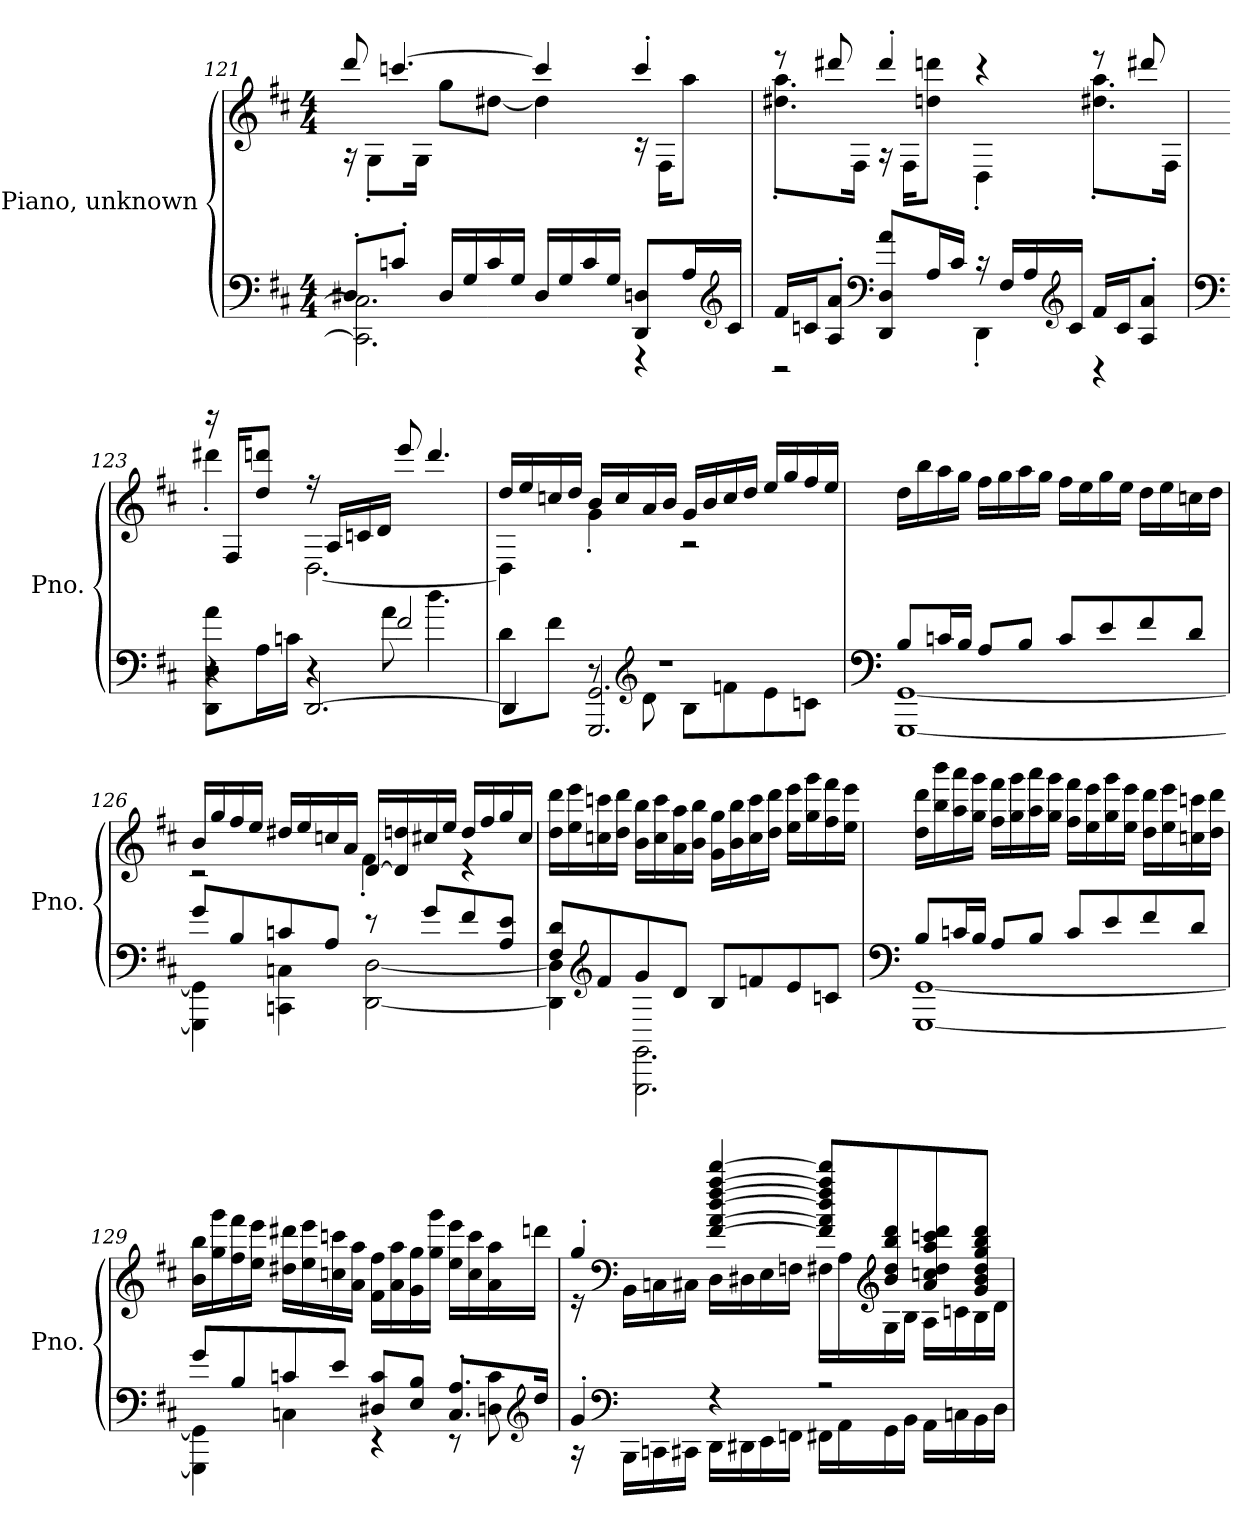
**kern	**kern
*part1	*part1
*staff2	*staff1
*I"Piano, unknown	*
*I'Pno.	*
*clefF4	*clefG2
*k[f#c#]	*k[f#c#]
*M4/4	*M4/4
=121	=121
*^	*^
8D#X'/L	2.CC\] 2.C\]	8ddd/	16r
.	.	.	8G'\L
8cn'/J	.	[4.cccn/	.
.	.	.	16G\Jk
16D#/LL	.	.	8gg\L
16G/	.	.	.
16c/	.	.	[8dd#X\J
16G/JJ	.	.	.
16D#/LL	.	4ccc/]	4dd#\]
16G/	.	.	.
16c/	.	.	.
16G/JJ	.	.	.
8DD/ 8Dn/L	4r	4ccc'/	16r
.	.	.	16F#\KL
16A/L	.	.	8aa\J
*clefG2	*	*	*
16c/JJ	.	.	.
!!LO:LB:g=z	!!
=122	=122	=122	=122
16f#/LL	2r	8r	8.dd#X\' 8.aa\'L
16cn/J	.	.	.
8A/' 8a/'J	.	8ddd#X/	.
.	.	.	16F#\Jk
*clefF4	*	*	*
8DD/ 8D/ 8a/L	.	4ddd#'/	16r
.	.	.	16F#\KL
16A/L	.	.	8ddn\ 8dddn\J
16c/JJ	.	.	.
16r	4DD'\	4r	4D'\
16F#/LL	.	.	.
16A/	.	.	.
*clefG2	*	*	*
16c/JJ	.	.	.
16f#/LL	4r	8r	8.dd#X\' 8.aa\'L
16c/J	.	.	.
8A/' 8a/'J	.	8ddd#X/	.
.	.	.	16F#\Jk
*v	*v	*	*
=123	=123	=123
*clefF4	*	*
*^	*	*
*	*^	*	*
2r	8DD\ 8D\ 8a\L	4r	16r	4ddd#X'\
.	.	.	16F#/KL	.
.	16A\L	.	8dd/ 8dddn/J	.
.	16cn\JJ	.	.	.
.	4r	[2.DD/	16r	[2.D\
.	.	.	16A/LL	.
.	.	.	16cn/	.
.	.	.	16d/JJ	.
2f#/	8a\	.	8eee/	.
.	4.dd\	.	4.ddd/	.
!!LO:LB:g=z	!!
=124	=124	=124	=124	=124
1r	8d\L	4DD/]	16dd/LL	4D\]
.	.	.	16ee/	.
.	8f#\J	.	16ccn/	.
.	.	.	16dd/JJ	.
.	8r	2.GGG/ 2.GG/	16b/LL	4g'\
.	.	.	16cc/	.
*clefG2	*	*	*	*
.	8d\	.	16a/	.
.	.	.	16b/JJ	.
.	8B\L	.	16g/LL	2r
.	.	.	16b/	.
.	8fn\	.	16cc/	.
.	.	.	16dd/JJ	.
.	8e\	.	16ee/LL	.
.	.	.	16gg/	.
.	8cn\J	.	16ff#/	.
.	.	.	16ee/JJ	.
*v	*v	*v	*	*
*	*v	*v
=125	=125
*clefF4	*
*^	*
8B/L	[1GGG [1GG	16dd\LL
.	.	16bb\
16cn/L	.	16aa\
16B/JJ	.	16gg\JJ
8A/L	.	16ff#\LL
.	.	16gg\
8B/J	.	16aa\
.	.	16gg\JJ
8c/L	.	16ff#\LL
.	.	16ee\
8e/	.	16gg\
.	.	16ee\JJ
8f#/	.	16dd\LL
.	.	16ee\
8d/J	.	16ccn\
.	.	16dd\JJ
!!LO:PB:g=z
=126	=126	=126
*	*	*^
8g/L	4GGG\] 4GG\]	16b/LL	2r
.	.	16gg/	.
8B/	.	16ff#/	.
.	.	16ee/JJ	.
8cn/	4CCn\ 4Cn\	16dd#X/LL	.
.	.	16ee/	.
8A/J	.	16ccn/	.
.	.	16a/JJ	.
8r	[2DD\ [2D\	[16d/LL	4f#'\
.	.	16d/] 16ddn/	.
8g/L	.	16cc#X/	.
.	.	16ee/JJ	.
8f#/	.	16dd/LL	4r
.	.	16ff#/	.
8A/ 8e/J	.	16gg/	.
.	.	16cc#/JJ	.
*	*	*v	*v
=127	=127	=127
8F#/ 8d/L	4DD\] 4D\]	16dd\ 16ddd\LL
.	.	16ee\ 16eee\
*clefG2	*	*
8f#/	.	16ccn\ 16cccn\
.	.	16dd\ 16ddd\JJ
8g/	2.GGG\ 2.GG\	16b\ 16bb\LL
.	.	16cc\ 16ccc\
8d/J	.	16a\ 16aa\
.	.	16b\ 16bb\JJ
8B/L	.	16g\ 16gg\LL
.	.	16b\ 16bb\
8fn/	.	16cc\ 16ccc\
.	.	16dd\ 16ddd\JJ
8e/	.	16ee\ 16eee\LL
.	.	16gg\ 16ggg\
8cn/J	.	16ff#\ 16fff#\
.	.	16ee\ 16eee\JJ
!!LO:LB:g=z
=128	=128	=128
*clefF4	*	*
8B/L	[1GGG [1GG	16dd\ 16ddd\LL
.	.	16bb\ 16bbb\
16cn/L	.	16aa\ 16aaa\
16B/JJ	.	16gg\ 16ggg\JJ
8A/L	.	16ff#\ 16fff#\LL
.	.	16gg\ 16ggg\
8B/J	.	16aa\ 16aaa\
.	.	16gg\ 16ggg\JJ
8c/L	.	16ff#\ 16fff#\LL
.	.	16ee\ 16eee\
8e/	.	16gg\ 16ggg\
.	.	16ee\ 16eee\JJ
8f#/	.	16dd\ 16ddd\LL
.	.	16ee\ 16eee\
8d/J	.	16ccn\ 16cccn\
.	.	16dd\ 16ddd\JJ
=129	=129	=129
8g/L	4GGG\] 4GG\]	16b\ 16bb\LL
.	.	16gg\ 16ggg\
8B/	.	16ff#\ 16fff#\
.	.	16ee\ 16eee\JJ
8cn/	4Cn\	16dd#X\ 16ddd#X\LL
.	.	16ee\ 16eee\
8e/J	.	16ccn\ 16cccn\
.	.	16a\ 16aa\JJ
8D#X/ 8c/L	4r	16f#\ 16ff#\LL
.	.	16a\ 16aa\
8E/ 8B/J	.	16g\ 16gg\
.	.	16gg\ 16ggg\JJ
8.C/' 8.A/'L	8r	16ee\ 16eee\LL
.	.	16cc\ 16ccc\
.	8Dn\ 8c\	16a\ 16aa\
*clefG2	*	*
16dd/Jk	.	16dddn\JJ
!!LO:LB:g=z
=130	=130	=130
*	*	*^
4g'/	16r	4gg'/	16r
*clefF4	*	*clefF4	*
.	16BBB\LL	.	16BB\LL
.	16CCn\	.	16Cn\
.	16CC#X\JJ	.	16C#X\JJ
4r	16DD\LL	[4f#/ [4a/ [4dd/ [4ff#/ [4aa/ [4ddd/	16D\LL
.	16DD#X\	.	16D#X\
.	16EE\	.	16E\
.	16FFn\JJ	.	16Fn\JJ
2r	16FF#X\LL	8f#/] 8a/] 8dd/] 8ff#/] 8aa/] 8ddd/]L	16F#X\LL
.	16AA\	.	16A\
*	*	*clefG2	*
.	16GG\	8b/ 8dd/ 8bb/ 8ddd/	16G\
.	16BB\JJ	.	16B\JJ
.	16AA\LL	8a/ 8ccn/ 8dd/ 8aa/ 8cccn/ 8ddd/	16A\LL
.	16Cn\	.	16cn\
.	16BB\	8g/ 8b/ 8dd/ 8gg/ 8bb/ 8ddd/J	16B\
.	16D\JJ	.	16d\JJ
*v	*v	*	*
*	*v	*v
=	=
*-	*-
